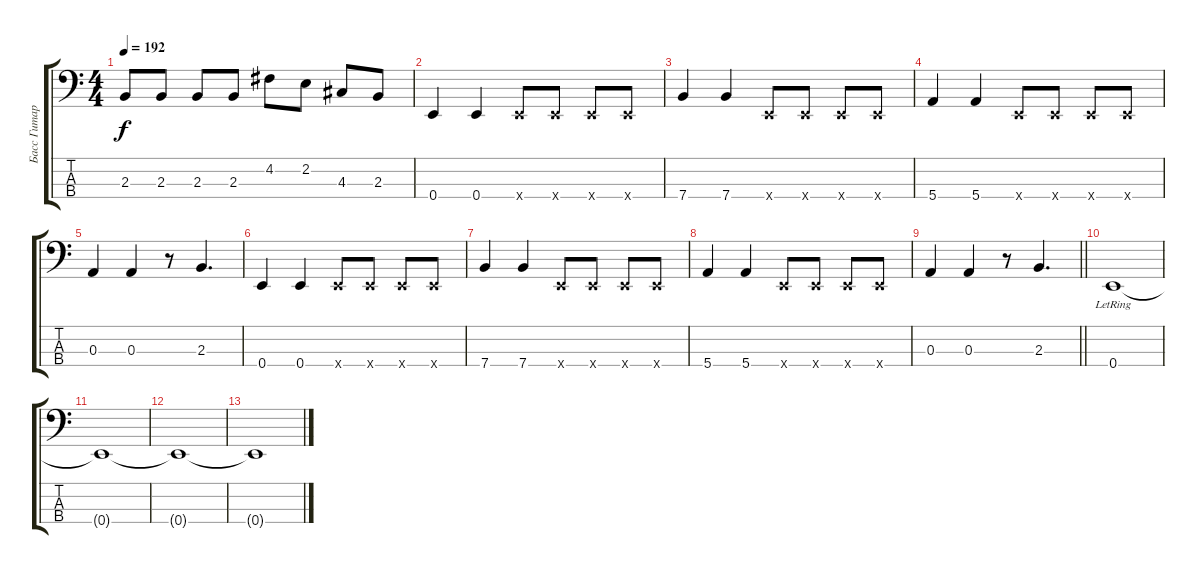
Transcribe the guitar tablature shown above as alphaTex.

\track ("Басс Гитара (Cone)" "Басс Гитар") {instrument electricbasspick}
\staff {score tabs}
\tuning (G2 D2 A1 E1) {hide}
\ts (4 4)
\tempo 192
\clef f4
\ks c
2.3.8{dy f} 2.3.8 2.3.8 2.3.8 4.2.8 2.2.8 4.3.8 2.3.8 |
0.4.4 0.4.4 0.4{x}.8 0.4{x}.8 0.4{x}.8 0.4{x}.8 |
7.4.4 7.4.4 0.4{x}.8 0.4{x}.8 0.4{x}.8 0.4{x}.8 |
5.4.4 5.4.4 0.4{x}.8 0.4{x}.8 0.4{x}.8 0.4{x}.8 |
0.3.4 0.3.4 r.8 2.3.4{d} |
0.4.4 0.4.4 0.4{x}.8 0.4{x}.8 0.4{x}.8 0.4{x}.8 |
7.4.4 7.4.4 0.4{x}.8 0.4{x}.8 0.4{x}.8 0.4{x}.8 |
5.4.4 5.4.4 0.4{x}.8 0.4{x}.8 0.4{x}.8 0.4{x}.8 |
\barLineRight lightlight
0.3.4 0.3.4 r.8 2.3.4{d} |
0.4{lr}.1 |
0.4{t}.1 |
0.4{t}.1 |
0.4{t}.1
